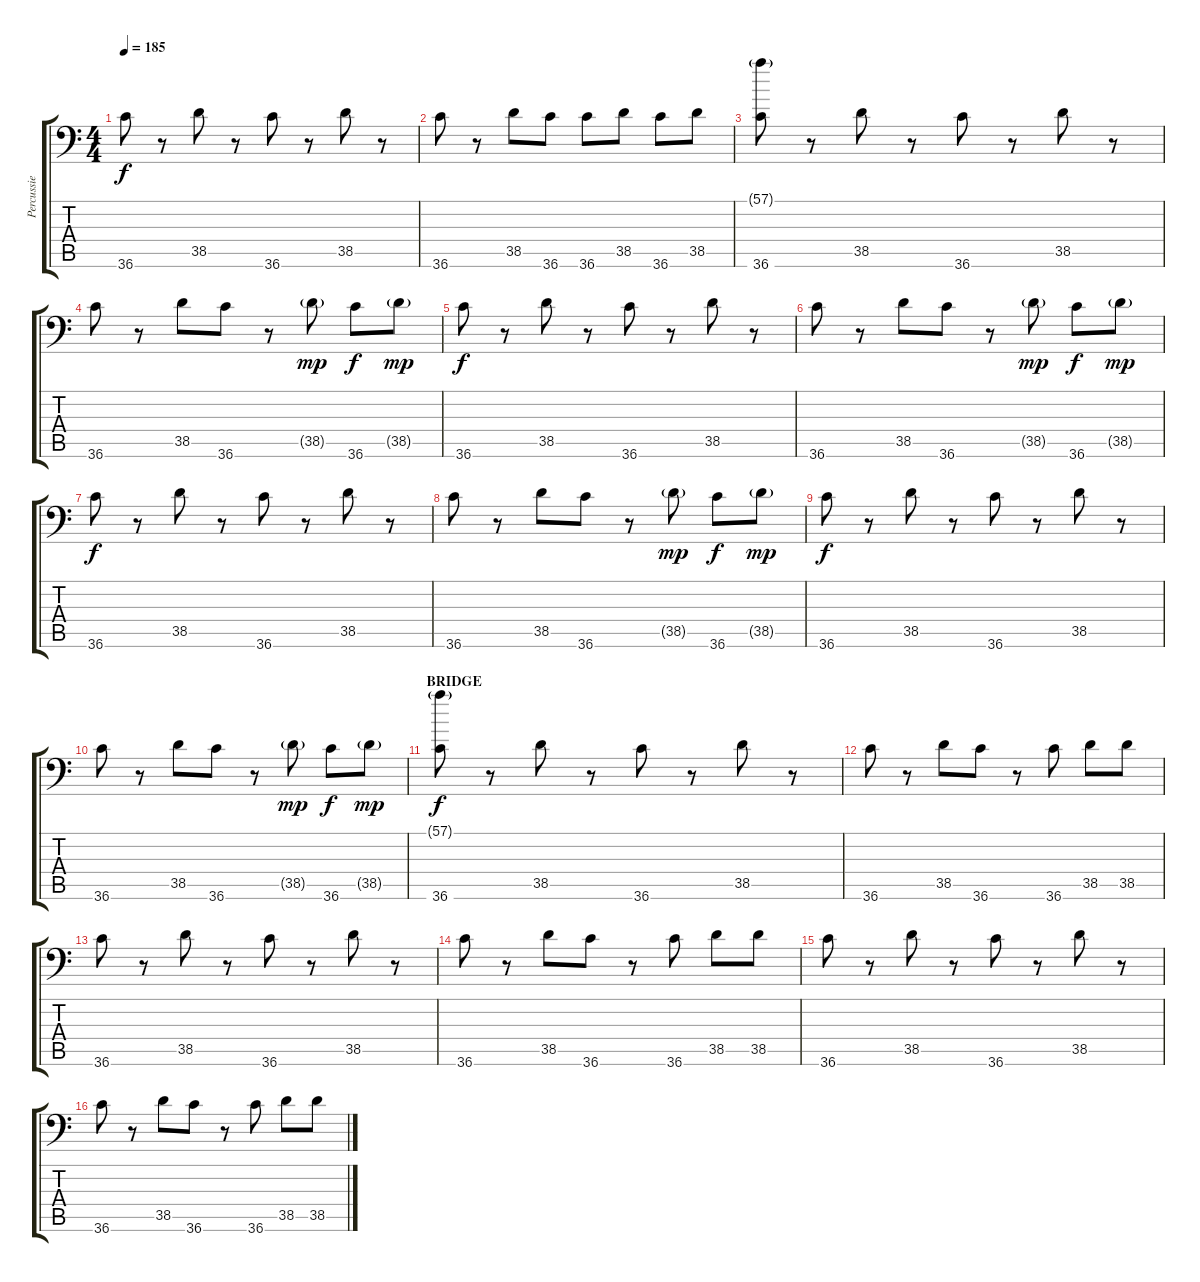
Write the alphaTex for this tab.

\track ("Percussie" "Percussie") {instrument acousticgrandpiano}
\staff {score tabs}
\tuning (C-1 C-1 C-1 C-1 C-1 C-1) {hide}
\ts (4 4)
\tempo 185
\clef f4
\ks c
36.6.8{dy f} r.8 38.5.8 r.8 36.6.8 r.8 38.5.8 r.8 |
36.6.8 r.8 38.5.8 36.6.8 36.6.8 38.5.8 36.6.8 38.5.8 |
(57.1{g} 36.6).8 r.8 38.5.8 r.8 36.6.8 r.8 38.5.8 r.8 |
36.6.8 r.8 38.5.8 36.6.8 r.8 38.5{g}.8{dy mp} 36.6.8{dy f} 38.5{g}.8{dy mp} |
36.6.8{dy f} r.8 38.5.8 r.8 36.6.8 r.8 38.5.8 r.8 |
36.6.8 r.8 38.5.8 36.6.8 r.8 38.5{g}.8{dy mp} 36.6.8{dy f} 38.5{g}.8{dy mp} |
36.6.8{dy f} r.8 38.5.8 r.8 36.6.8 r.8 38.5.8 r.8 |
36.6.8 r.8 38.5.8 36.6.8 r.8 38.5{g}.8{dy mp} 36.6.8{dy f} 38.5{g}.8{dy mp} |
36.6.8{dy f} r.8 38.5.8 r.8 36.6.8 r.8 38.5.8 r.8 |
36.6.8 r.8 38.5.8 36.6.8 r.8 38.5{g}.8{dy mp} 36.6.8{dy f} 38.5{g}.8{dy mp} |
\section ("" "BRIDGE")
(57.1{g} 36.6).8{dy f} r.8 38.5.8 r.8 36.6.8 r.8 38.5.8 r.8 |
36.6.8 r.8 38.5.8 36.6.8 r.8 36.6.8 38.5.8 38.5.8 |
36.6.8 r.8 38.5.8 r.8 36.6.8 r.8 38.5.8 r.8 |
36.6.8 r.8 38.5.8 36.6.8 r.8 36.6.8 38.5.8 38.5.8 |
36.6.8 r.8 38.5.8 r.8 36.6.8 r.8 38.5.8 r.8 |
36.6.8 r.8 38.5.8 36.6.8 r.8 36.6.8 38.5.8 38.5.8
